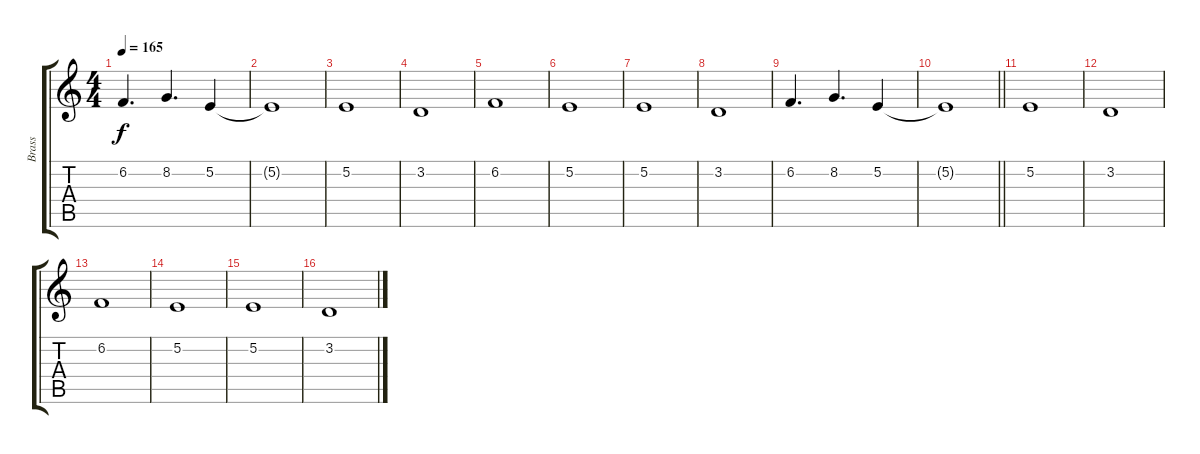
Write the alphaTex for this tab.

\track ("Brass" "Brass") {instrument brasssection}
\staff {score tabs}
\tuning (E4 B3 G3 D3 A2 E2) {hide}
\ts (4 4)
\tempo 165
\clef g2
\ks c
6.2.4{d dy f} 8.2.4{d} 5.2.4 |
5.2{t}.1 |
5.2.1 |
3.2.1 |
6.2.1 |
5.2.1 |
5.2.1 |
3.2.1 |
6.2.4{d} 8.2.4{d} 5.2.4 |
\barLineRight lightlight
5.2{t}.1 |
5.2.1 |
3.2.1 |
6.2.1 |
5.2.1 |
5.2.1 |
3.2.1
